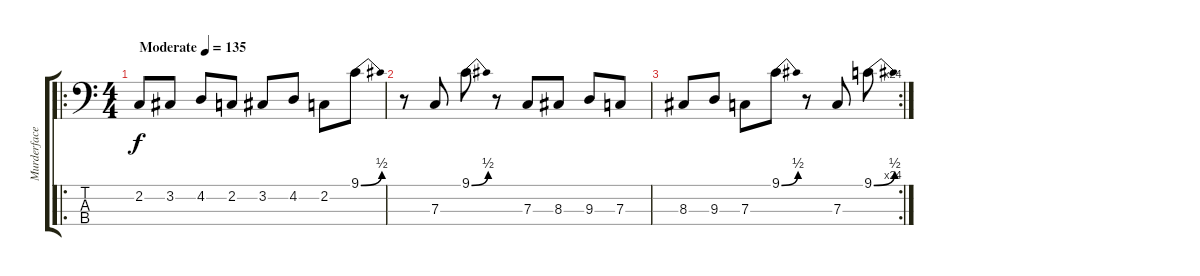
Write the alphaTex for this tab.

\track ("Murderface" "Murderface") {instrument electricbassfinger}
\staff {score tabs}
\tuning (Eb2 Bb1 F1 C1) {hide}
\ro
\ts (4 4)
\tempo (135 "Moderate")
\clef f4
\ks c
2.2.8{dy f instrument electricbassfinger} 3.2.8 4.2.8 2.2.8 3.2.8 4.2.8 2.2.8 9.1{be (bend 0 0 60 2)}.8 |
r.8 7.3.8 9.1{be (bend 0 0 60 2)}.8 r.8 7.3.8 8.3.8 9.3.8 7.3.8 |
\rc 24
8.3.8 9.3.8 7.3.8 9.1{be (bend 0 0 60 2)}.8 r.8 7.3.8 9.1{be (bend 0 0 60 2)}.8
